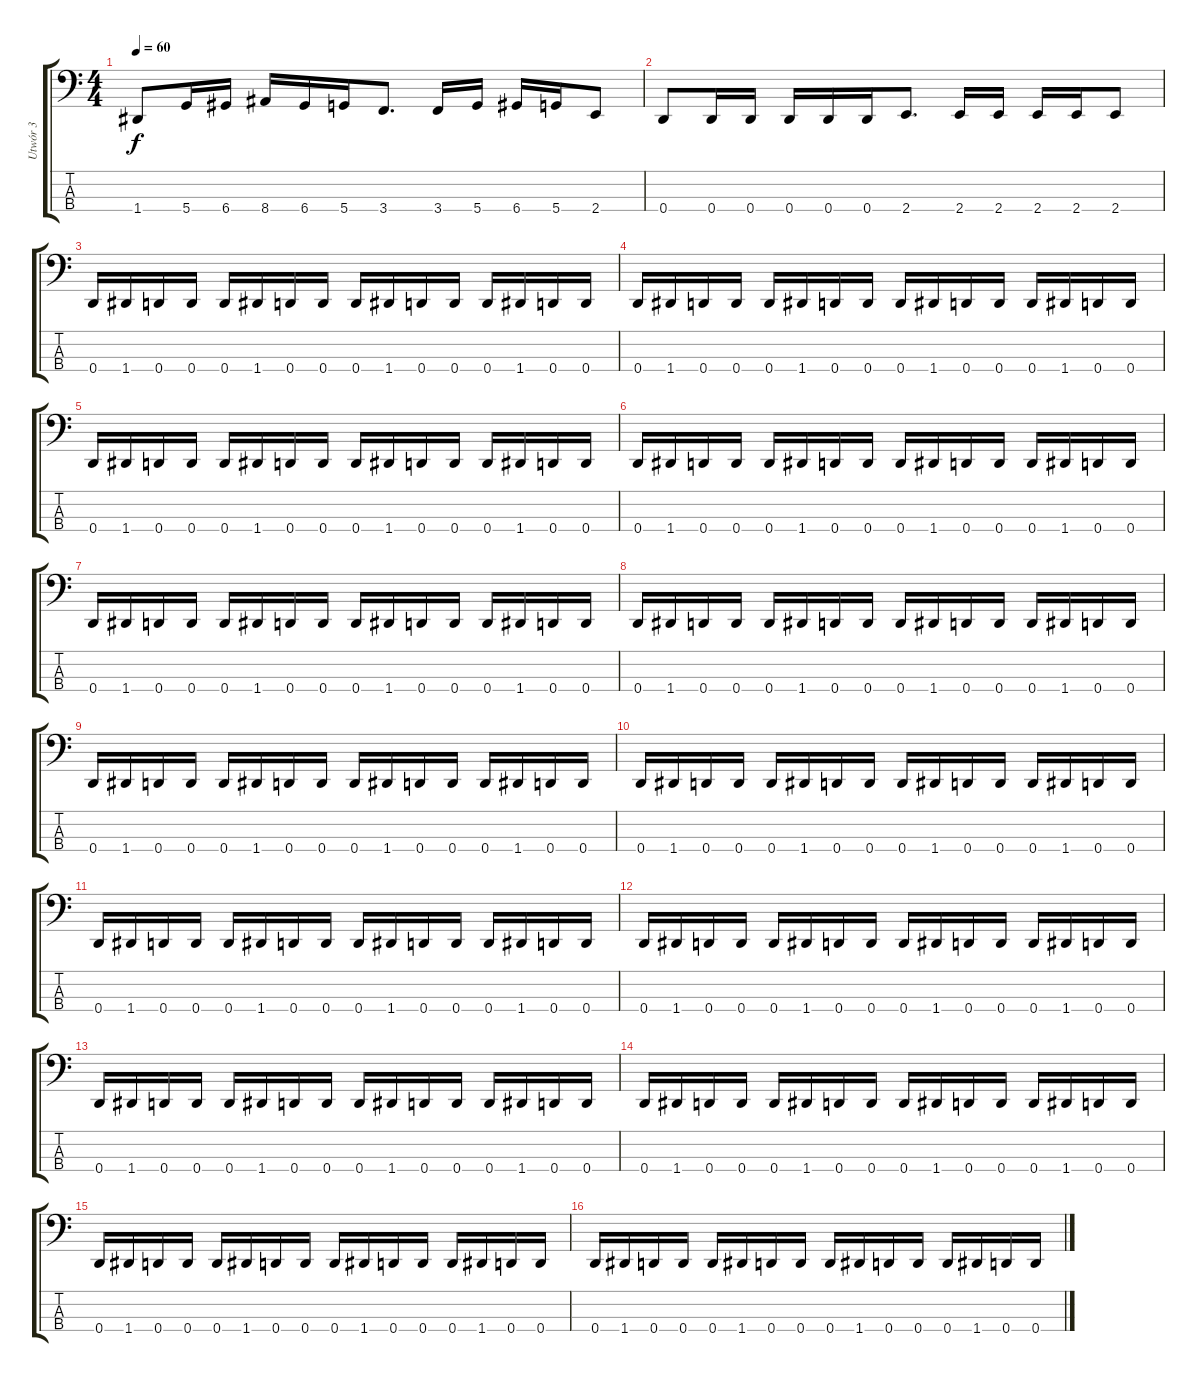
\track ("Utwór 3" "Utwór 3") {instrument slapbass2}
\staff {score tabs}
\tuning (F2 C2 G1 D1) {hide}
\ts (4 4)
\tempo 60
\clef f4
\ks c
1.4.8{dy f instrument slapbass2} 5.4.16 6.4.16 8.4.16 6.4.16 5.4.16 3.4.8{d} 3.4.16 5.4.16 6.4.16 5.4.16 2.4.8 |
0.4.8 0.4.16 0.4.16 0.4.16 0.4.16 0.4.16 2.4.8{d} 2.4.16 2.4.16 2.4.16 2.4.16 2.4.8 |
0.4.16 1.4.16 0.4.16 0.4.16 0.4.16 1.4.16 0.4.16 0.4.16 0.4.16 1.4.16 0.4.16 0.4.16 0.4.16 1.4.16 0.4.16 0.4.16 |
0.4.16 1.4.16 0.4.16 0.4.16 0.4.16 1.4.16 0.4.16 0.4.16 0.4.16 1.4.16 0.4.16 0.4.16 0.4.16 1.4.16 0.4.16 0.4.16 |
0.4.16 1.4.16 0.4.16 0.4.16 0.4.16 1.4.16 0.4.16 0.4.16 0.4.16 1.4.16 0.4.16 0.4.16 0.4.16 1.4.16 0.4.16 0.4.16 |
0.4.16 1.4.16 0.4.16 0.4.16 0.4.16 1.4.16 0.4.16 0.4.16 0.4.16 1.4.16 0.4.16 0.4.16 0.4.16 1.4.16 0.4.16 0.4.16 |
0.4.16 1.4.16 0.4.16 0.4.16 0.4.16 1.4.16 0.4.16 0.4.16 0.4.16 1.4.16 0.4.16 0.4.16 0.4.16 1.4.16 0.4.16 0.4.16 |
0.4.16 1.4.16 0.4.16 0.4.16 0.4.16 1.4.16 0.4.16 0.4.16 0.4.16 1.4.16 0.4.16 0.4.16 0.4.16 1.4.16 0.4.16 0.4.16 |
0.4.16 1.4.16 0.4.16 0.4.16 0.4.16 1.4.16 0.4.16 0.4.16 0.4.16 1.4.16 0.4.16 0.4.16 0.4.16 1.4.16 0.4.16 0.4.16 |
0.4.16 1.4.16 0.4.16 0.4.16 0.4.16 1.4.16 0.4.16 0.4.16 0.4.16 1.4.16 0.4.16 0.4.16 0.4.16 1.4.16 0.4.16 0.4.16 |
0.4.16 1.4.16 0.4.16 0.4.16 0.4.16 1.4.16 0.4.16 0.4.16 0.4.16 1.4.16 0.4.16 0.4.16 0.4.16 1.4.16 0.4.16 0.4.16 |
0.4.16 1.4.16 0.4.16 0.4.16 0.4.16 1.4.16 0.4.16 0.4.16 0.4.16 1.4.16 0.4.16 0.4.16 0.4.16 1.4.16 0.4.16 0.4.16 |
0.4.16 1.4.16 0.4.16 0.4.16 0.4.16 1.4.16 0.4.16 0.4.16 0.4.16 1.4.16 0.4.16 0.4.16 0.4.16 1.4.16 0.4.16 0.4.16 |
0.4.16 1.4.16 0.4.16 0.4.16 0.4.16 1.4.16 0.4.16 0.4.16 0.4.16 1.4.16 0.4.16 0.4.16 0.4.16 1.4.16 0.4.16 0.4.16 |
0.4.16 1.4.16 0.4.16 0.4.16 0.4.16 1.4.16 0.4.16 0.4.16 0.4.16 1.4.16 0.4.16 0.4.16 0.4.16 1.4.16 0.4.16 0.4.16 |
0.4.16 1.4.16 0.4.16 0.4.16 0.4.16 1.4.16 0.4.16 0.4.16 0.4.16 1.4.16 0.4.16 0.4.16 0.4.16 1.4.16 0.4.16 0.4.16
